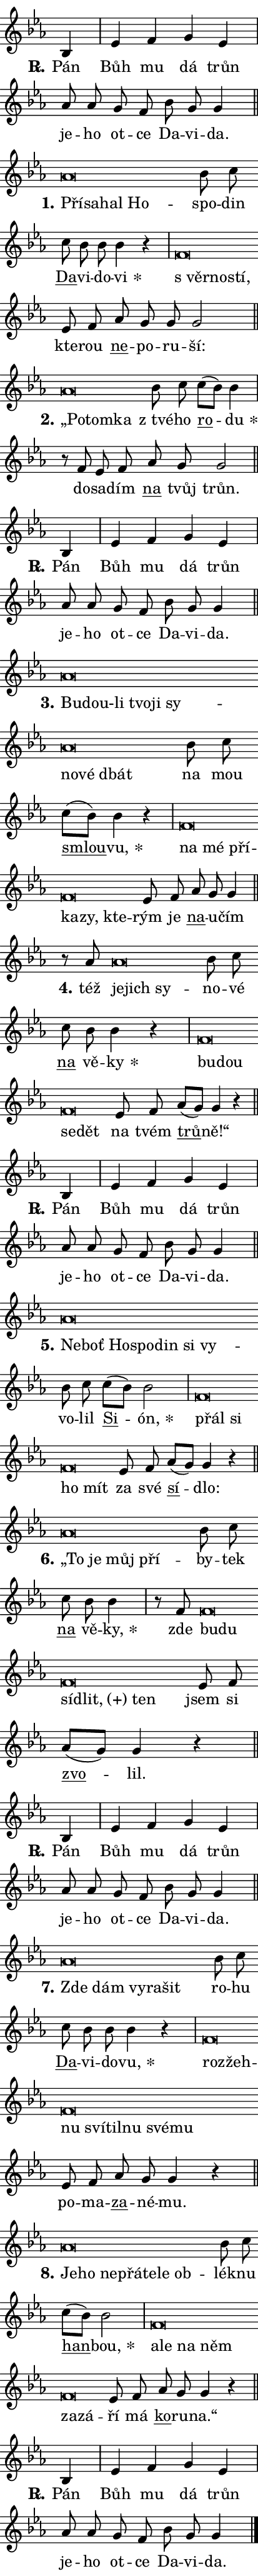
\version "2.24.0"
\header { tagline = "" }
\paper {
  indent = 0\cm
  top-margin = 0\cm
  right-margin = 0\cm
  bottom-margin = 0\cm
  left-margin = 0\cm
  paper-width = 7\cm
  page-breaking = #ly:one-page-breaking
  system-system-spacing.basic-distance = #11
  score-system-spacing.basic-distance = #11
  ragged-last = ##f
}


%% Author: Thomas Morley
%% https://lists.gnu.org/archive/html/lilypond-user/2020-05/msg00002.html
#(define (line-position grob)
"Returns position of @var[grob} in current system:
   @code{'start}, if at first time-step
   @code{'end}, if at last time-step
   @code{'middle} otherwise
"
  (let* ((col (ly:item-get-column grob))
         (ln (ly:grob-object col 'left-neighbor))
         (rn (ly:grob-object col 'right-neighbor))
         (col-to-check-left (if (ly:grob? ln) ln col))
         (col-to-check-right (if (ly:grob? rn) rn col))
         (break-dir-left
           (and
             (ly:grob-property col-to-check-left 'non-musical #f)
             (ly:item-break-dir col-to-check-left)))
         (break-dir-right
           (and
             (ly:grob-property col-to-check-right 'non-musical #f)
             (ly:item-break-dir col-to-check-right))))
        (cond ((eqv? 1 break-dir-left) 'start)
              ((eqv? -1 break-dir-right) 'end)
              (else 'middle))))

#(define (tranparent-at-line-position vctor)
  (lambda (grob)
  "Relying on @code{line-position} select the relevant enry from @var{vctor}.
Used to determine transparency,"
    (case (line-position grob)
      ((end) (not (vector-ref vctor 0)))
      ((middle) (not (vector-ref vctor 1)))
      ((start) (not (vector-ref vctor 2))))))

noteHeadBreakVisibility =
#(define-music-function (break-visibility)(vector?)
"Makes @code{NoteHead}s transparent relying on @var{break-visibility}"
#{
  \override NoteHead.transparent =
    #(tranparent-at-line-position break-visibility)
#})

#(define delete-ledgers-for-transparent-note-heads
  (lambda (grob)
    "Reads whether a @code{NoteHead} is transparent.
If so this @code{NoteHead} is removed from @code{'note-heads} from
@var{grob}, which is supposed to be @code{LedgerLineSpanner}.
As a result ledgers are not printed for this @code{NoteHead}"
    (let* ((nhds-array (ly:grob-object grob 'note-heads))
           (nhds-list
             (if (ly:grob-array? nhds-array)
                 (ly:grob-array->list nhds-array)
                 '()))
           ;; Relies on the transparent-property being done before
           ;; Staff.LedgerLineSpanner.after-line-breaking is executed.
           ;; This is fragile ...
           (to-keep
             (remove
               (lambda (nhd)
                 (ly:grob-property nhd 'transparent #f))
               nhds-list)))
      ;; TODO find a better method to iterate over grob-arrays, similiar
      ;; to filter/remove etc for lists
      ;; For now rebuilt from scratch
      (set! (ly:grob-object grob 'note-heads)  '())
      (for-each
        (lambda (nhd)
          (ly:pointer-group-interface::add-grob grob 'note-heads nhd))
        to-keep))))

hideNotes = {
  \noteHeadBreakVisibility #begin-of-line-visible
}
unHideNotes = {
  \noteHeadBreakVisibility #all-visible
}

% work-around for resetting accidentals
% https://lilypond.org/doc/v2.23/Documentation/notation/displaying-rhythms#unmetered-music
cadenzaMeasure = {
  \cadenzaOff
  \partial 1024 s1024
  \cadenzaOn
}

#(define-markup-command (accent layout props text) (markup?)
  "Underline accented syllable"
  (interpret-markup layout props
    #{\markup \override #'(offset . 4.3) \underline { #text }#}))

responsum = \markup \concat {
  "R" \hspace #-1.05 \path #0.1 #'((moveto 0 0.07) (lineto 0.9 0.8)) \hspace #0.05 "."
}

\layout {
    \context {
        \Staff
        \remove "Time_signature_engraver"
        \override LedgerLineSpanner.after-line-breaking = #delete-ledgers-for-transparent-note-heads
    }
    \context {
        \Voice {
            \override NoteHead.output-attributes = #'((class . "notehead"))
            \override Hairpin.height = #0.55
        }
    }
    \context {
        \Lyrics {
            \override StanzaNumber.output-attributes = #'((class . "stanzanumber"))
            \override LyricSpace.minimum-distance = #0.9
            \override LyricText.font-name = #"TeX Gyre Schola"
            \override LyricText.font-size = 1
            \override StanzaNumber.font-name = #"TeX Gyre Schola Bold"
            \override StanzaNumber.font-size = 1
        }
    }
}

% magnetic-lyrics.ily
%
%   written by
%     Jean Abou Samra <jean@abou-samra.fr>
%     Werner Lemberg <wl@gnu.org>
%
%   adapted by
%     Jiri Hon <jiri.hon@gmail.com>
%
% Version 2022-Apr-15

% https://www.mail-archive.com/lilypond-user@gnu.org/msg149350.html

#(define (Left_hyphen_pointer_engraver context)
   "Collect syllable-hyphen-syllable occurrences in lyrics and store
them in properties.  This engraver only looks to the left.  For
example, if the lyrics input is @code{foo -- bar}, it does the
following.

@itemize @bullet
@item
Set the @code{text} property of the @code{LyricHyphen} grob between
@q{foo} and @q{bar} to @code{foo}.

@item
Set the @code{left-hyphen} property of the @code{LyricText} grob with
text @q{foo} to the @code{LyricHyphen} grob between @q{foo} and
@q{bar}.
@end itemize

Use this auxiliary engraver in combination with the
@code{lyric-@/text::@/apply-@/magnetic-@/offset!} hook."
   (let ((hyphen #f)
         (text #f))
     (make-engraver
      (acknowledgers
       ((lyric-syllable-interface engraver grob source-engraver)
        (set! text grob)))
      (end-acknowledgers
       ((lyric-hyphen-interface engraver grob source-engraver)
        ;(when (not (grob::has-interface grob 'lyric-space-interface))
          (set! hyphen grob)));)
      ((stop-translation-timestep engraver)
       (when (and text hyphen)
         (ly:grob-set-object! text 'left-hyphen hyphen))
       (set! text #f)
       (set! hyphen #f)))))

#(define (lyric-text::apply-magnetic-offset! grob)
   "If the space between two syllables is less than the value in
property @code{LyricText@/.details@/.squash-threshold}, move the right
syllable to the left so that it gets concatenated with the left
syllable.

Use this function as a hook for
@code{LyricText@/.after-@/line-@/breaking} if the
@code{Left_@/hyphen_@/pointer_@/engraver} is active."
   (let ((hyphen (ly:grob-object grob 'left-hyphen #f)))
     (when hyphen
       (let ((left-text (ly:spanner-bound hyphen LEFT)))
         (when (grob::has-interface left-text 'lyric-syllable-interface)
           (let* ((common (ly:grob-common-refpoint grob left-text X))
                  (this-x-ext (ly:grob-extent grob common X))
                  (left-x-ext
                   (begin
                     ;; Trigger magnetism for left-text.
                     (ly:grob-property left-text 'after-line-breaking)
                     (ly:grob-extent left-text common X)))
                  ;; `delta` is the gap width between two syllables.
                  (delta (- (interval-start this-x-ext)
                            (interval-end left-x-ext)))
                  (details (ly:grob-property grob 'details))
                  (threshold (assoc-get 'squash-threshold details 0.2)))
             (when (< delta threshold)
               (let* (;; We have to manipulate the input text so that
                      ;; ligatures crossing syllable boundaries are not
                      ;; disabled.  For languages based on the Latin
                      ;; script this is essentially a beautification.
                      ;; However, for non-Western scripts it can be a
                      ;; necessity.
                      (lt (ly:grob-property left-text 'text))
                      (rt (ly:grob-property grob 'text))
                      (is-space (grob::has-interface hyphen 'lyric-space-interface))
                      (space (if is-space " " ""))
                      (space-markup (grob-interpret-markup grob " "))
                      (space-size (interval-length (ly:stencil-extent space-markup X)))
                      (extra-delta (if is-space space-size 0))
                      ;; Append new syllable.
                      (ltrt-space (if (and (string? lt) (string? rt))
                                (string-append lt space rt)
                                (make-concat-markup (list lt space rt))))
                      ;; Right-align `ltrt` to the right side.
                      (ltrt-space-markup (grob-interpret-markup
                               grob
                               (make-translate-markup
                                (cons (interval-length this-x-ext) 0)
                                (make-right-align-markup ltrt-space)))))
                 (begin
                   ;; Don't print `left-text`.
                   (ly:grob-set-property! left-text 'stencil #f)
                   ;; Set text and stencil (which holds all collected
                   ;; syllables so far) and shift it to the left.
                   (ly:grob-set-property! grob 'text ltrt-space)
                   (ly:grob-set-property! grob 'stencil ltrt-space-markup)
                   (ly:grob-translate-axis! grob (- (- delta extra-delta)) X))))))))))


#(define (lyric-hyphen::displace-bounds-first grob)
   ;; Make very sure this callback isn't triggered too early.
   (let ((left (ly:spanner-bound grob LEFT))
         (right (ly:spanner-bound grob RIGHT)))
     (ly:grob-property left 'after-line-breaking)
     (ly:grob-property right 'after-line-breaking)
     (ly:lyric-hyphen::print grob)))

squashThreshold = #0.4

\layout {
  \context {
    \Lyrics
    \consists #Left_hyphen_pointer_engraver
    \override LyricText.after-line-breaking =
      #lyric-text::apply-magnetic-offset!
    \override LyricHyphen.stencil = #lyric-hyphen::displace-bounds-first
    \override LyricText.details.squash-threshold = \squashThreshold
    \override LyricHyphen.minimum-distance = 0
    \override LyricHyphen.minimum-length = \squashThreshold
  }
}

squash = \override LyricText.details.squash-threshold = 9999
unSquash = \override LyricText.details.squash-threshold = \squashThreshold

left = \override LyricText.self-alignment-X = #LEFT
unLeft = \revert LyricText.self-alignment-X

starOffset = #(lambda (grob) 
                (let ((x_offset (ly:self-alignment-interface::aligned-on-x-parent grob)))
                  (if (= x_offset 0) 0 (+ x_offset 1.2))))

star = #(define-music-function (syllable)(string?)
"Append star separator at the end of a syllable"
#{
  \once \override LyricText.X-offset = #starOffset
  \lyricmode { \markup {
    #syllable
    \override #'((font-name . "TeX Gyre Schola Bold")) \hspace #0.2 \lower #0.65 \larger "*"
  } }
#})

starAccent = #(define-music-function (syllable)(string?)
"Append star separator at the end of a syllable and make accent"
#{
  \once \override LyricText.X-offset = #starOffset
  \lyricmode { \markup {
    \accent #syllable
    \override #'((font-name . "TeX Gyre Schola Bold")) \hspace #0.2 \lower #0.65 \larger "*"
  } }
#})

breath = #(define-music-function (syllable)(string?)
"Append breathing indicator at the end of a syllable"
#{
  \lyricmode { \markup { #syllable "+" } }
#})

optionalBreath = #(define-music-function (syllable)(string?)
"Append optional breathing indicator at the end of a syllable"
#{
  \lyricmode { \markup { #syllable "(+)" } }
#})


\score {
    <<
        \new Voice = "melody" { \cadenzaOn \key es \major \relative { bes4 \cadenzaMeasure \bar "|" es f g es \cadenzaMeasure \bar "|" as8 as g f bes g g4 \cadenzaMeasure \bar "||" \break } }
        \new Lyrics \lyricsto "melody" { \lyricmode { \set stanza = \responsum
Pán Bůh mu dá trůn je -- ho ot -- ce Da -- vi -- da. } }
    >>
    \layout {}
}

\score {
    <<
        \new Voice = "melody" { \cadenzaOn \key es \major \relative { as'\breve*1/16 \hideNotes \breve*1/16 \bar "" \breve*1/16 \breve*1/16 \bar "" \unHideNotes bes8 c \bar "" c bes bes bes4 r \cadenzaMeasure \bar "|" f\breve*1/16 \hideNotes \breve*1/16 \breve*1/16 \bar "" \unHideNotes es8 f \bar "" as g g g2 \cadenzaMeasure \bar "||" \break } }
        \new Lyrics \lyricsto "melody" { \lyricmode { \set stanza = "1."
\left Pří -- \squash sa -- hal Ho -- \unLeft \unSquash spo -- din \markup \accent Da -- vi -- do -- \star vi \left "s věr" -- \squash no -- stí, \unLeft \unSquash kte -- rou \markup \accent ne -- po -- ru -- ší: } }
    >>
    \layout {}
}

\score {
    <<
        \new Voice = "melody" { \cadenzaOn \key es \major \relative { as'\breve*1/16 \hideNotes \breve*1/16 \breve*1/16 \bar "" \unHideNotes bes8 c \bar "" c[( bes)] bes4 \cadenzaMeasure \bar "|" r8 f es8 f \bar "" as g g2 \cadenzaMeasure \bar "||" \break } }
        \new Lyrics \lyricsto "melody" { \lyricmode { \set stanza = "2."
\left „Po -- \squash tom -- ka \unLeft \unSquash "z tvé" -- ho \markup \accent ro -- \star du do -- sa -- dím \markup \accent na tvůj trůn. } }
    >>
    \layout {}
}

\score {
    <<
        \new Voice = "melody" { \cadenzaOn \key es \major \relative { bes4 \cadenzaMeasure \bar "|" es f g es \cadenzaMeasure \bar "|" as8 as g f bes g g4 \cadenzaMeasure \bar "||" \break } }
        \new Lyrics \lyricsto "melody" { \lyricmode { \set stanza = \responsum
Pán Bůh mu dá trůn je -- ho ot -- ce Da -- vi -- da. } }
    >>
    \layout {}
}

\score {
    <<
        \new Voice = "melody" { \cadenzaOn \key es \major \relative { as'\breve*1/16 \hideNotes \breve*1/16 \bar "" \breve*1/16 \bar "" \breve*1/16 \bar "" \breve*1/16 \bar "" \breve*1/16 \bar "" \breve*1/16 \breve*1/16 \bar "" \unHideNotes bes8 c \bar "" c[( bes)] bes4 r \cadenzaMeasure \bar "|" f\breve*1/16 \hideNotes \breve*1/16 \bar "" \breve*1/16 \bar "" \breve*1/16 \bar "" \breve*1/16 \breve*1/16 \bar "" \unHideNotes es8 f \bar "" as g g4 \cadenzaMeasure \bar "||" \break } }
        \new Lyrics \lyricsto "melody" { \lyricmode { \set stanza = "3."
\left Bu -- \squash dou-li tvo -- ji sy -- no -- vé dbát \unLeft \unSquash na mou \markup \accent smlou -- \star vu, \left na \squash mé pří -- ka -- zy, kte -- \unLeft \unSquash rým je \markup \accent na -- u -- čím } }
    >>
    \layout {}
}

\score {
    <<
        \new Voice = "melody" { \cadenzaOn \key es \major \relative { r8 as'8 as\breve*1/16 \hideNotes \breve*1/16 \breve*1/16 \bar "" \unHideNotes bes8 c \bar "" c bes bes4 r \cadenzaMeasure \bar "|" f\breve*1/16 \hideNotes \breve*1/16 \bar "" \breve*1/16 \breve*1/16 \bar "" \unHideNotes es8 f \bar "" as[( g)] g4 r \cadenzaMeasure \bar "||" \break } }
        \new Lyrics \lyricsto "melody" { \lyricmode { \set stanza = "4."
též \left je -- \squash jich sy -- \unLeft \unSquash no -- vé \markup \accent na vě -- \star ky \left bu -- \squash dou se -- dět \unLeft \unSquash na tvém \markup \accent trů -- ně!“ } }
    >>
    \layout {}
}

\score {
    <<
        \new Voice = "melody" { \cadenzaOn \key es \major \relative { bes4 \cadenzaMeasure \bar "|" es f g es \cadenzaMeasure \bar "|" as8 as g f bes g g4 \cadenzaMeasure \bar "||" \break } }
        \new Lyrics \lyricsto "melody" { \lyricmode { \set stanza = \responsum
Pán Bůh mu dá trůn je -- ho ot -- ce Da -- vi -- da. } }
    >>
    \layout {}
}

\score {
    <<
        \new Voice = "melody" { \cadenzaOn \key es \major \relative { as'\breve*1/16 \hideNotes \breve*1/16 \bar "" \breve*1/16 \bar "" \breve*1/16 \bar "" \breve*1/16 \bar "" \breve*1/16 \breve*1/16 \bar "" \unHideNotes bes8 c \bar "" c[( bes)] bes2 \cadenzaMeasure \bar "|" f\breve*1/16 \hideNotes \breve*1/16 \bar "" \breve*1/16 \breve*1/16 \bar "" \unHideNotes es8 f \bar "" as[( g)] g4 r \cadenzaMeasure \bar "||" \break } }
        \new Lyrics \lyricsto "melody" { \lyricmode { \set stanza = "5."
\left Ne -- \squash boť Ho -- spo -- din si vy -- \unLeft \unSquash vo -- lil \markup \accent Si -- \star ón, \left přál \squash si ho mít \unLeft \unSquash za své \markup \accent sí -- dlo: } }
    >>
    \layout {}
}

\score {
    <<
        \new Voice = "melody" { \cadenzaOn \key es \major \relative { as'\breve*1/16 \hideNotes \breve*1/16 \bar "" \breve*1/16 \breve*1/16 \bar "" \unHideNotes bes8 c \bar "" c bes bes4 \cadenzaMeasure \bar "|" r8 f8 f\breve*1/16 \hideNotes \breve*1/16 \bar "" \breve*1/16 \bar "" \breve*1/16 \breve*1/16 \bar "" \unHideNotes es8 f \bar "" as[( g)] g4 r \cadenzaMeasure \bar "||" \break } }
        \new Lyrics \lyricsto "melody" { \lyricmode { \set stanza = "6."
\left „To \squash je můj pří -- \unLeft \unSquash by -- tek \markup \accent na vě -- \star ky, zde \left bu -- \squash du sí -- \optionalBreath dlit, ten \unLeft \unSquash jsem si \markup \accent zvo -- lil. } }
    >>
    \layout {}
}

\score {
    <<
        \new Voice = "melody" { \cadenzaOn \key es \major \relative { bes4 \cadenzaMeasure \bar "|" es f g es \cadenzaMeasure \bar "|" as8 as g f bes g g4 \cadenzaMeasure \bar "||" \break } }
        \new Lyrics \lyricsto "melody" { \lyricmode { \set stanza = \responsum
Pán Bůh mu dá trůn je -- ho ot -- ce Da -- vi -- da. } }
    >>
    \layout {}
}

\score {
    <<
        \new Voice = "melody" { \cadenzaOn \key es \major \relative { as'\breve*1/16 \hideNotes \breve*1/16 \bar "" \breve*1/16 \bar "" \breve*1/16 \breve*1/16 \bar "" \unHideNotes bes8 c \bar "" c bes bes bes4 r \cadenzaMeasure \bar "|" f\breve*1/16 \hideNotes \breve*1/16 \bar "" \breve*1/16 \bar "" \breve*1/16 \bar "" \breve*1/16 \bar "" \breve*1/16 \bar "" \breve*1/16 \breve*1/16 \bar "" \unHideNotes es8 f \bar "" as g g4 r \cadenzaMeasure \bar "||" \break } }
        \new Lyrics \lyricsto "melody" { \lyricmode { \set stanza = "7."
\left Zde \squash dám vy -- ra -- šit \unLeft \unSquash ro -- hu \markup \accent Da -- vi -- do -- \star vu, \left roz -- \squash žeh -- nu sví -- til -- nu své -- mu \unLeft \unSquash po -- ma -- \markup \accent za -- né -- mu. } }
    >>
    \layout {}
}

\score {
    <<
        \new Voice = "melody" { \cadenzaOn \key es \major \relative { as'\breve*1/16 \hideNotes \breve*1/16 \bar "" \breve*1/16 \bar "" \breve*1/16 \bar "" \breve*1/16 \bar "" \breve*1/16 \breve*1/16 \bar "" \unHideNotes bes8 c \bar "" c[( bes)] bes2 \cadenzaMeasure \bar "|" f\breve*1/16 \hideNotes \breve*1/16 \bar "" \breve*1/16 \bar "" \breve*1/16 \bar "" \breve*1/16 \breve*1/16 \bar "" \unHideNotes es8 f \bar "" as g g4 r \cadenzaMeasure \bar "||" \break } }
        \new Lyrics \lyricsto "melody" { \lyricmode { \set stanza = "8."
\left Je -- \squash ho ne -- přá -- te -- le ob -- \unLeft \unSquash lék -- nu \markup \accent han -- \star bou, \left a -- \squash le na něm za -- zá -- \unLeft \unSquash ří má \markup \accent ko -- ru -- na.“ } }
    >>
    \layout {}
}

\score {
    <<
        \new Voice = "melody" { \cadenzaOn \key es \major \relative { bes4 \cadenzaMeasure \bar "|" es f g es \cadenzaMeasure \bar "|" as8 as g f bes g g4 \cadenzaMeasure \bar "||" \break } \bar "|." }
        \new Lyrics \lyricsto "melody" { \lyricmode { \set stanza = \responsum
Pán Bůh mu dá trůn je -- ho ot -- ce Da -- vi -- da. } }
    >>
    \layout {}
}
